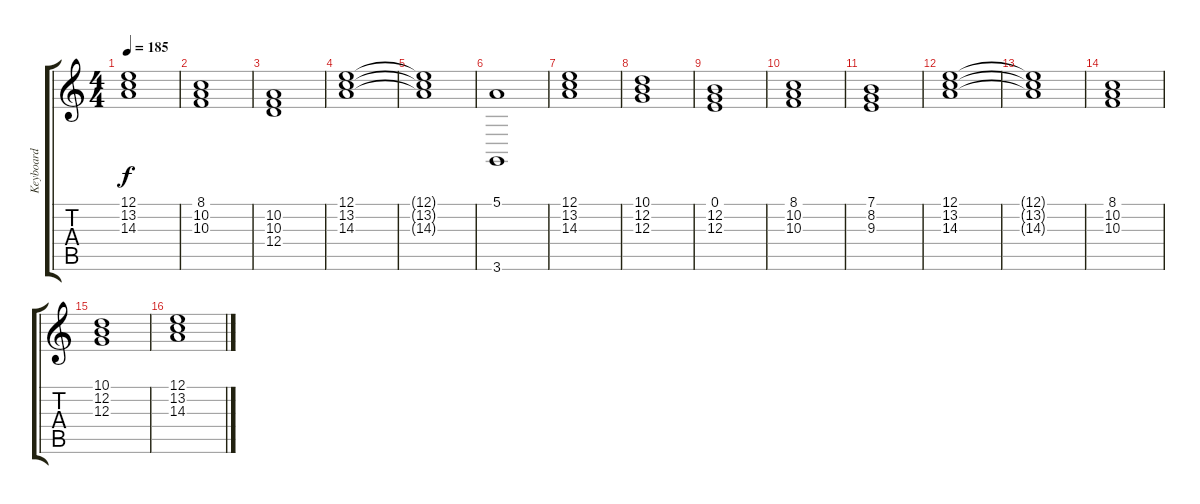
\track ("Keyboard" "Keyboard") {instrument pad2warm}
\staff {score tabs}
\tuning (E4 B3 G3 D3 A2 E2) {hide}
\ts (4 4)
\tempo 185
\clef g2
\ks c
(12.1{t} 13.2{t} 14.3{t}).1{dy f} |
(8.1 10.2 10.3).1{volume 8} |
(10.2 10.3 12.4).1{volume 8} |
(12.1 13.2 14.3).1{volume 7} |
(12.1{t} 13.2{t} 14.3{t}).1 |
(5.1 3.6).1{volume 6} |
(12.1 13.2 14.3).1{volume 6} |
(10.1 12.2 12.3).1{volume 5} |
(0.1 12.2 12.3).1{volume 5} |
(8.1 10.2 10.3).1{volume 4} |
(7.1 8.2 9.3).1{volume 4} |
(12.1 13.2 14.3).1{volume 3} |
(12.1{t} 13.2{t} 14.3{t}).1 |
(8.1 10.2 10.3).1{volume 2} |
(10.1 12.2 12.3).1{volume 2} |
(12.1 13.2 14.3).1{volume 1}
